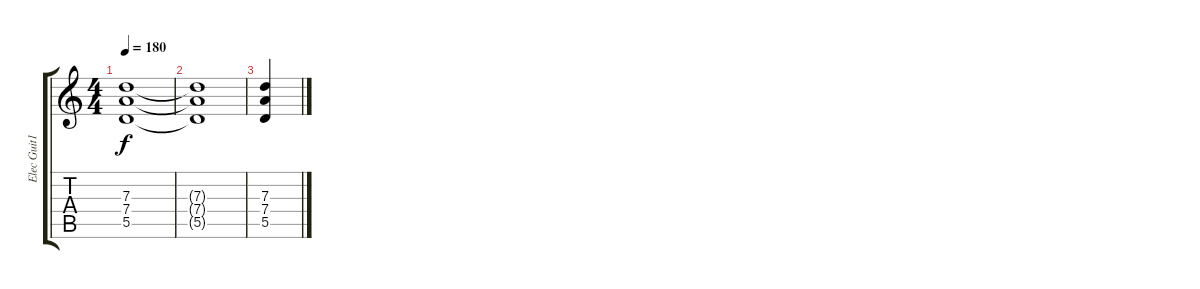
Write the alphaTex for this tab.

\track ("Elec Guit1" "Elec Guit1") {instrument overdrivenguitar}
\staff {score tabs}
\tuning (E4 B3 G3 D3 A2 E2) {hide}
\ts (4 4)
\tempo 180
\clef g2
\ks c
(7.3 7.4 5.5).1{dy f} |
(7.3{t} 7.4{t} 5.5{t}).1 |
(7.3 7.4 5.5).4
